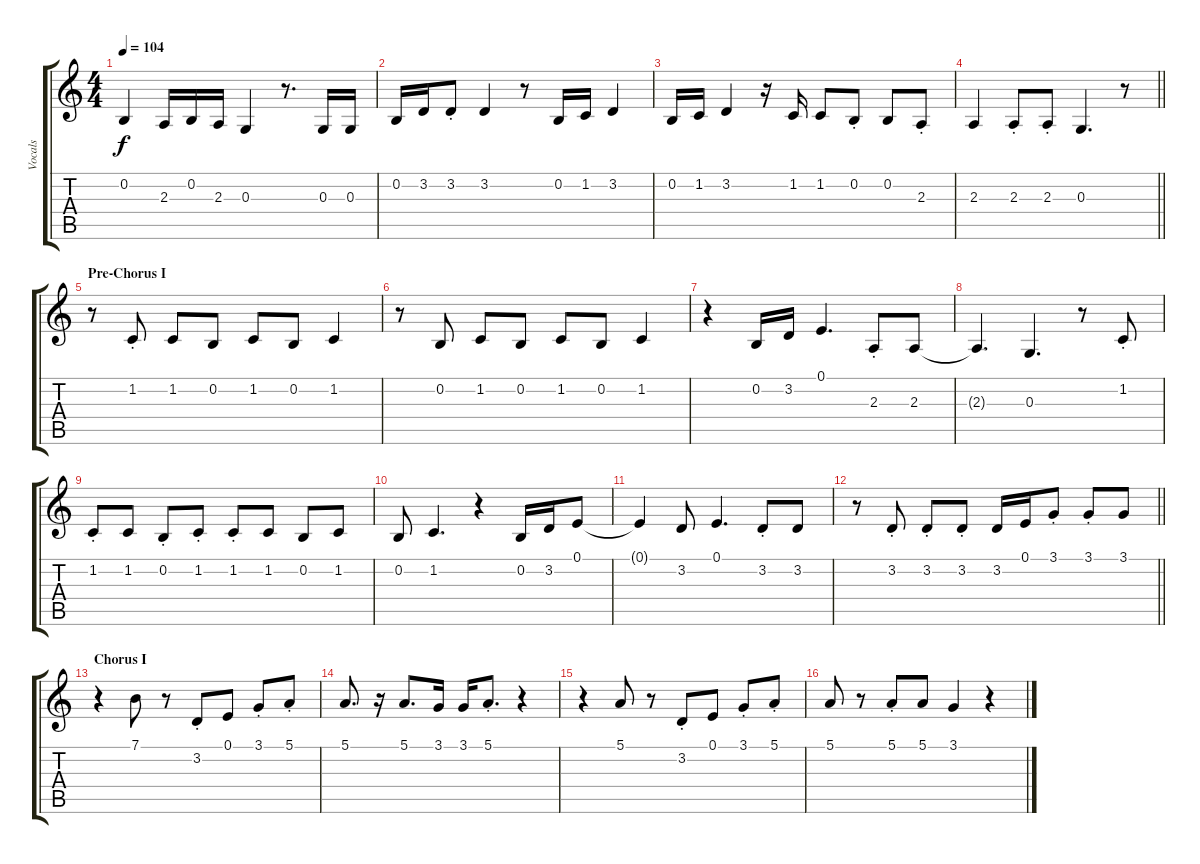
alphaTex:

\track ("Vocals" "Vocals") {instrument altosax}
\staff {score tabs}
\tuning (E4 B3 G3 D3 A2 E2) {hide}
\ts (4 4)
\tempo 104
\clef g2
\ks c
0.2{t}.4{dy f} 2.3.16 0.2.16 2.3.16 0.3.4 r.8{d} 0.3.16 0.3.16 |
0.2.16 3.2.16 3.2{st}.8 3.2.4 r.8 0.2.16 1.2.16 3.2.4 |
0.2.16 1.2.16 3.2.4 r.16 1.2.16 1.2.8 0.2{st}.8 0.2.8 2.3{st}.8 |
\barLineRight lightlight
2.3.4 2.3{st}.8 2.3{st}.8 0.3.4{d} r.8 |
\section ("" "Pre-Chorus I")
r.8 1.2{st}.8 1.2.8 0.2.8 1.2.8 0.2.8 1.2.4 |
r.8 0.2.8 1.2.8 0.2.8 1.2.8 0.2.8 1.2.4 |
r.4 0.2.16 3.2.16 0.1.4{d} 2.3{st}.8 2.3.8 |
2.3{t}.4{d} 0.3.4{d} r.8 1.2{st}.8 |
1.2{st}.8 1.2.8 0.2{st}.8 1.2{st}.8 1.2{st}.8 1.2.8 0.2.8 1.2.8 |
0.2.8 1.2.4{d} r.4 0.2.16 3.2.16 0.1.8 |
0.1{t}.4 3.2.8 0.1.4{d} 3.2{st}.8 3.2.8 |
\barLineRight lightlight
r.8 3.2{st}.8 3.2{st}.8 3.2{st}.8 3.2.16 0.1.16 3.1{st}.8 3.1{st}.8 3.1.8 |
\section ("" "Chorus I")
r.4 7.1.8 r.8 3.2{st}.8 0.1.8 3.1{st}.8 5.1{st}.8 |
5.1.8{d} r.16 5.1.8{d} 3.1.16 3.1.16 5.1{st}.8{d} r.4 |
r.4 5.1.8 r.8 3.2{st}.8 0.1.8 3.1{st}.8 5.1{st}.8 |
5.1.8 r.8 5.1{st}.8 5.1.8 3.1.4 r.4
